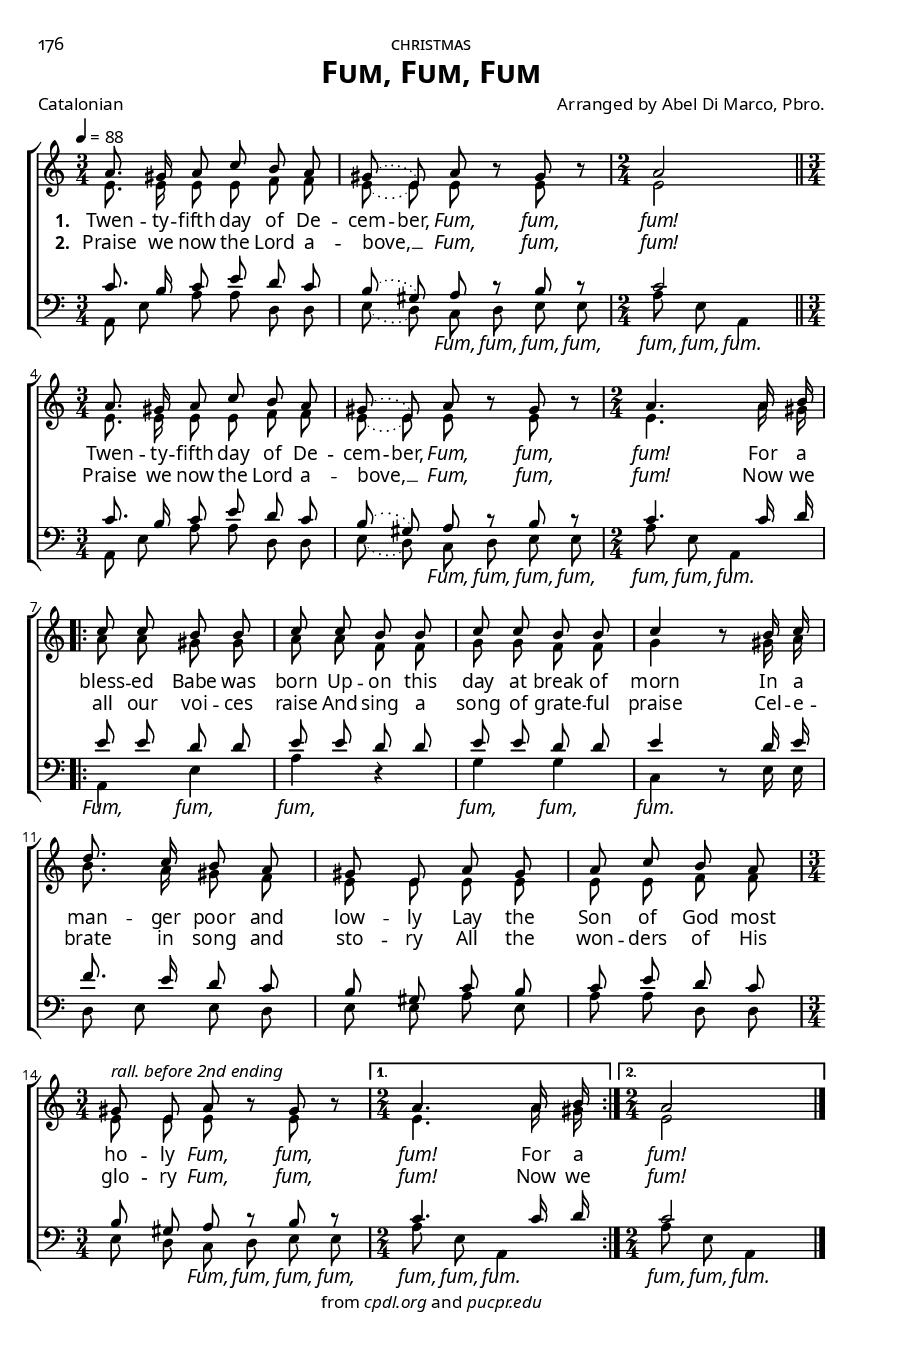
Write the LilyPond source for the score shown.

\version "2.14.2"
\include "util.ly"
\header {
  title = \markup{\override #'(font-name . "Garamond Premier Pro Semibold"){ \abs-fontsize #15 \smallCapsOldStyle"Fum, Fum, Fum"}}
  poet = \markup\oldStyleNum"Catalonian"
  composer = \markup\oldStyleNum"Arranged by Abel Di Marco, Pbro."
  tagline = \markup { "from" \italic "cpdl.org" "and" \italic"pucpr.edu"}
}
\paper {
  %print-all-headers = ##f
  paper-height = 9\in
  paper-width = 6\in
  indent = 0\in
  %system-system-spacing = #'((basic-distance . 10) (padding . 0))
  system-system-spacing =
    #'((basic-distance . 0)
       (minimum-distance . 0)
       (padding . -5)
       (stretchability . 100))
  ragged-last-bottom = ##f
  ragged-bottom = ##f
  two-sided = ##t
  inner-margin = 0.5\in
  outer-margin = 0.25\in
  top-margin = 0.25\in
  bottom-margin = 0.25\in
  first-page-number = #176
  print-first-page-number = ##t
  headerLine = \markup{\override #'(font-name . "Garamond Premier Pro") \smallCapsOldStyle"christmas"}
  oddHeaderMarkup = \markup\fill-line{
     \override #'(font-name . "Garamond Premier Pro")\abs-fontsize #8.5
     \combine 
        \fill-line{"" \on-the-fly #print-page-number-check-first
        \oldStylePageNum""
        }
        \fill-line{\headerLine}
  }
  evenHeaderMarkup = \markup {
     \override #'(font-name . "Garamond Premier Pro")\abs-fontsize #8.5
     \combine
        \on-the-fly #print-page-number-check-first
        \oldStylePageNum""
        \fill-line{\headerLine}
  }
}
#(set-global-staff-size 15) \paper{ #(define fonts (make-pango-font-tree "GoudyOlSt BT" "Garamond Premier Pro" "Garamond Premier Pro" (/ 15 20))) }
global = {
  \key c \major
  \time 3/4
  \autoBeamOff
  \override DynamicLineSpanner #'staff-padding = #0.0
  \override DynamicLineSpanner #'Y-extent = #'(-1 . 1)
}

sopMusic = \relative c' {
  \slurDotted
  \tempo 4 = 88
  a'8. gis16 a8 c b a |
  gis( e) a b8\rest gis b\rest
  \time 2/4 a2 \bar "||" \break
  
  \time 3/4 a8. gis16 a8 c b a |
  gis( e) a b8\rest gis b\rest
  \time 2/4 a4. a16 b | \break
  \repeat volta 2 {
    c8 c b b |
    
    c c b b |
    c c b b |
    c4 b8\rest b16 c |
    d8. c16 b8 a |
    gis e a gis |
    
    %page2
    a8 c b a |
    \time 3/4 gis8^\markup\italic"rall. before 2nd ending" e a b\rest gis b\rest |
  }
  \alternative {
    {
      \time 2/4 a4. a16 b
    }
    {
      \time 2/4 a2 \bar "|."
    }
  }
}
sopWords = \lyricmode {
  
}

altoMusic = \relative c' {
  \slurDotted
  e8. e16 e8 e f f |
  e( e) e s e s |
  e2 |
  
  e8. e16 e8 e f f |
  e( e) e s e s |
  e4. a16 gis |
  a8 a gis gis |
  
  a a f f |
  g g f f |
  g4 s8 gis16 a |
  b8. a16 gis8 f |
  e e e e |
  
  %page2
  e e f f |
  e e e s e s |
  e4. a16 gis |
  
  e2 \bar "|."
}
altoWords = \lyricmode {
  \dropLyricsV
  \set ignoreMelismata = ##t
  \set stanza = #"1. "
  Twen -- ty -- fifth day of De -- cem -- ber,
  \markup\italic Fum, \markup\italic fum, \markup\italic fum!
  Twen -- ty -- fifth day of De -- cem -- ber,
  \markup\italic Fum, \markup\italic fum, \markup\italic fum!
  
  For a bless -- ed Babe was born
  Up -- on this day at break of morn
  In a man -- ger poor and low -- ly
  Lay the Son of God most ho -- ly
  \markup\italic Fum, \markup\italic fum, \markup\italic fum!
  
  For a
  \markup\italic fum!
  
}
altoWordsII = \lyricmode {
  \dropLyricsV
  \set ignoreMelismata = ##t
%\markup\italic
  \set stanza = #"2. "
  Praise we now the Lord a -- bove, __ _
  \markup\italic Fum, \markup\italic fum, \markup\italic fum!
  Praise we now the Lord a -- bove, __ _
  \markup\italic Fum, \markup\italic fum, \markup\italic fum!
  Now we all our voi -- ces raise
  And sing a song of grate -- ful praise
  Cel -- e -- brate in song and sto -- ry
  All the won -- ders of His glo -- ry
  \markup\italic Fum, \markup\italic fum, \markup\italic fum!
  
  Now we
  \markup\italic fum!
}
altoWordsIII = \lyricmode {
  \set stanza = #"3. "
  \set ignoreMelismata = ##t
}
altoWordsIV = \lyricmode {
  \set stanza = #"4. "
  \set ignoreMelismata = ##t
}
altoWordsV = \lyricmode {
  \set stanza = #"5. "
  \set ignoreMelismata = ##t
}
altoWordsVI = \lyricmode {
  \set stanza = #"6. "
  \set ignoreMelismata = ##t
}
tenorMusic = \relative c' {
  \slurDotted
  c8. b16 c8 e d c |
  b( gis) a r b r |
  c2 |
  
  c8. b16 c8 e d c |
  b( gis) a r b r |
  c4. c16 d |
  e8 e d d |
  
  e e d d |
  e e d d |
  e4 s8 d16 e |
  f8. e16 d8 c |
  b gis c b |
  
  %page2
  c8 e d c |
  b gis a r b r |
  c4. c16 d |
  
  c2 \bar "|."
}
tenorWords = \lyricmode {

}

bassMusic = \relative c {
  \slurDotted
  a8 e' a a d, d |
  e( d) c d e e |
  a e a,4 |
  
  a8 e' a a d, d |
  e( d) c d e e |
  a e a,4 |
  a e' |
  
  a d,\rest |
  g g c, d8\rest e16 e |
  d8 e e d |
  e e a e |
  
  %page2
  a8 a d, d |
  e d c d e e |
  a e a,4 |
  
  a'8 e a,4 \bar "|."
}
bassWords = \lyricmode {
  \repeat unfold 7 \skip1
  \markup\italic Fum, \markup\italic fum, \markup\italic fum, \markup\italic fum, 
  \markup\italic fum, \markup\italic fum, \markup\italic fum.
  
  \repeat unfold 7 \skip1
  \markup\italic Fum, \markup\italic fum, \markup\italic fum, \markup\italic fum, 
  \markup\italic fum, \markup\italic fum, \markup\italic fum.
  
  \markup\italic Fum, \markup\italic fum, \markup\italic fum,
  \markup\italic fum, \markup\italic fum, \markup\italic fum.
  
  \repeat unfold 16 \skip1
  \markup\italic Fum, \markup\italic fum, \markup\italic fum, \markup\italic fum, 
  \markup\italic fum, \markup\italic fum, \markup\italic fum.
  
  
  \markup\italic fum, \markup\italic fum, \markup\italic fum.
  
}

pianoRH = \relative c' {
  
}
pianoLH = \relative c' {
  
}

\score {
  <<
   \new ChoirStaff <<
    \new Staff = women <<
      \new Voice = "sopranos" { \voiceOne << \global \sopMusic >> }
      \new Voice = "altos" { \voiceTwo << \global \altoMusic >> }
    >>
    \new Lyrics \with { alignAboveContext = #"women" \override VerticalAxisGroup #'nonstaff-relatedstaff-spacing = #'((basic-distance . 1))} \lyricsto "sopranos" \sopWords
    \new Lyrics = "altosVI"  \with { alignBelowContext = #"women" } \lyricsto "altos" \altoWordsVI
    \new Lyrics = "altosV"  \with { alignBelowContext = #"women" } \lyricsto "altos" \altoWordsV
    \new Lyrics = "altosIV"  \with { alignBelowContext = #"women" } \lyricsto "altos" \altoWordsIV
    \new Lyrics = "altosIII"  \with { alignBelowContext = #"women" } \lyricsto "altos" \altoWordsIII
    \new Lyrics = "altosII"  \with { alignBelowContext = #"women" } \lyricsto "altos" \altoWordsII
    \new Lyrics = "altos"  \with { alignBelowContext = #"women" \override VerticalAxisGroup #'nonstaff-relatedstaff-spacing = #'((basic-distance . 1))} \lyricsto "altos" \altoWords
   \new Staff = men <<
      \clef bass
      \new Voice = "tenors" { \voiceOne << \global \tenorMusic >> }
      \new Voice = "basses" { \voiceTwo << \global \bassMusic >> }
    >>
    \new Lyrics \with { alignAboveContext = #"men" \override VerticalAxisGroup #'nonstaff-relatedstaff-spacing = #'((basic-distance . 1)) } \lyricsto "tenors" \tenorWords
    \new Lyrics \with { alignBelowContext = #"men" \override VerticalAxisGroup #'nonstaff-relatedstaff-spacing = #'((basic-distance . 0) (padding . -0.5)) } \lyricsto "basses" \bassWords
  >>
%    \new PianoStaff << \new Staff { \new Voice { \pianoRH } } \new Staff { \clef "bass" \pianoLH } >>
  >>
  \layout {
    \context {
      \Score
      %\override SpacingSpanner #'base-shortest-duration = #(ly:make-moment 1 8)
      %\override SpacingSpanner #'common-shortest-duration = #(ly:make-moment 1 4)
    }
    \context {
      % Remove all empty staves
      % \Staff \RemoveEmptyStaves \override VerticalAxisGroup #'remove-first = ##t
    }
  }
  \midi {
    \tempo 4 = 88
    \set Staff.midiInstrument = "flute"
  
    \context {
      \Voice
      \remove "Dynamic_performer"
    }
  }
}
